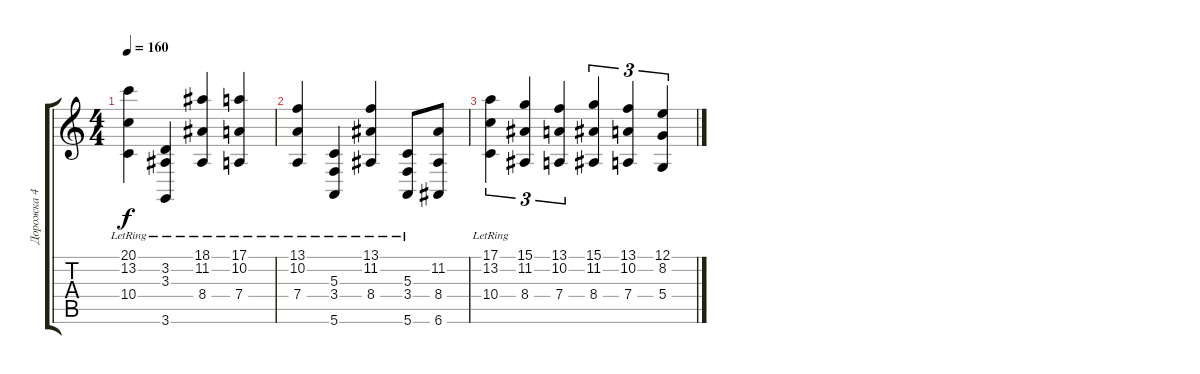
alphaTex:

\track ("Дорожка 4" "Дорожка 4") {instrument electricgrandpiano}
\staff {score tabs}
\tuning (E4 B3 G3 D3 A2 E2) {hide}
\ts (4 4)
\tempo 160
\clef g2
\ks c
(20.1{lr} 13.2{lr} 10.4{lr}).4{dy f} (3.2{lr} 3.3{lr} 3.6{lr}).4 (18.1{lr} 11.2{lr} 8.4{lr}).4 (17.1{lr} 10.2{lr} 7.4{lr}).4 |
(13.1{lr} 10.2{lr} 7.4{lr}).4 (5.3{lr} 3.4{lr} 5.6{lr}).4 (13.1{lr} 11.2{lr} 8.4{lr}).4 (5.3{lr} 3.4{lr} 5.6{lr}).8 (11.2 8.4 6.6).8 |
(17.1{lr} 13.2{lr} 10.4{lr}).4{tu (3 2)} (15.1 11.2 8.4).4{tu (3 2)} (13.1 10.2 7.4).4{tu (3 2)} (15.1 11.2 8.4).4{tu (3 2)} (13.1 10.2 7.4).4{tu (3 2)} (12.1 8.2 5.4).4{tu (3 2)}
